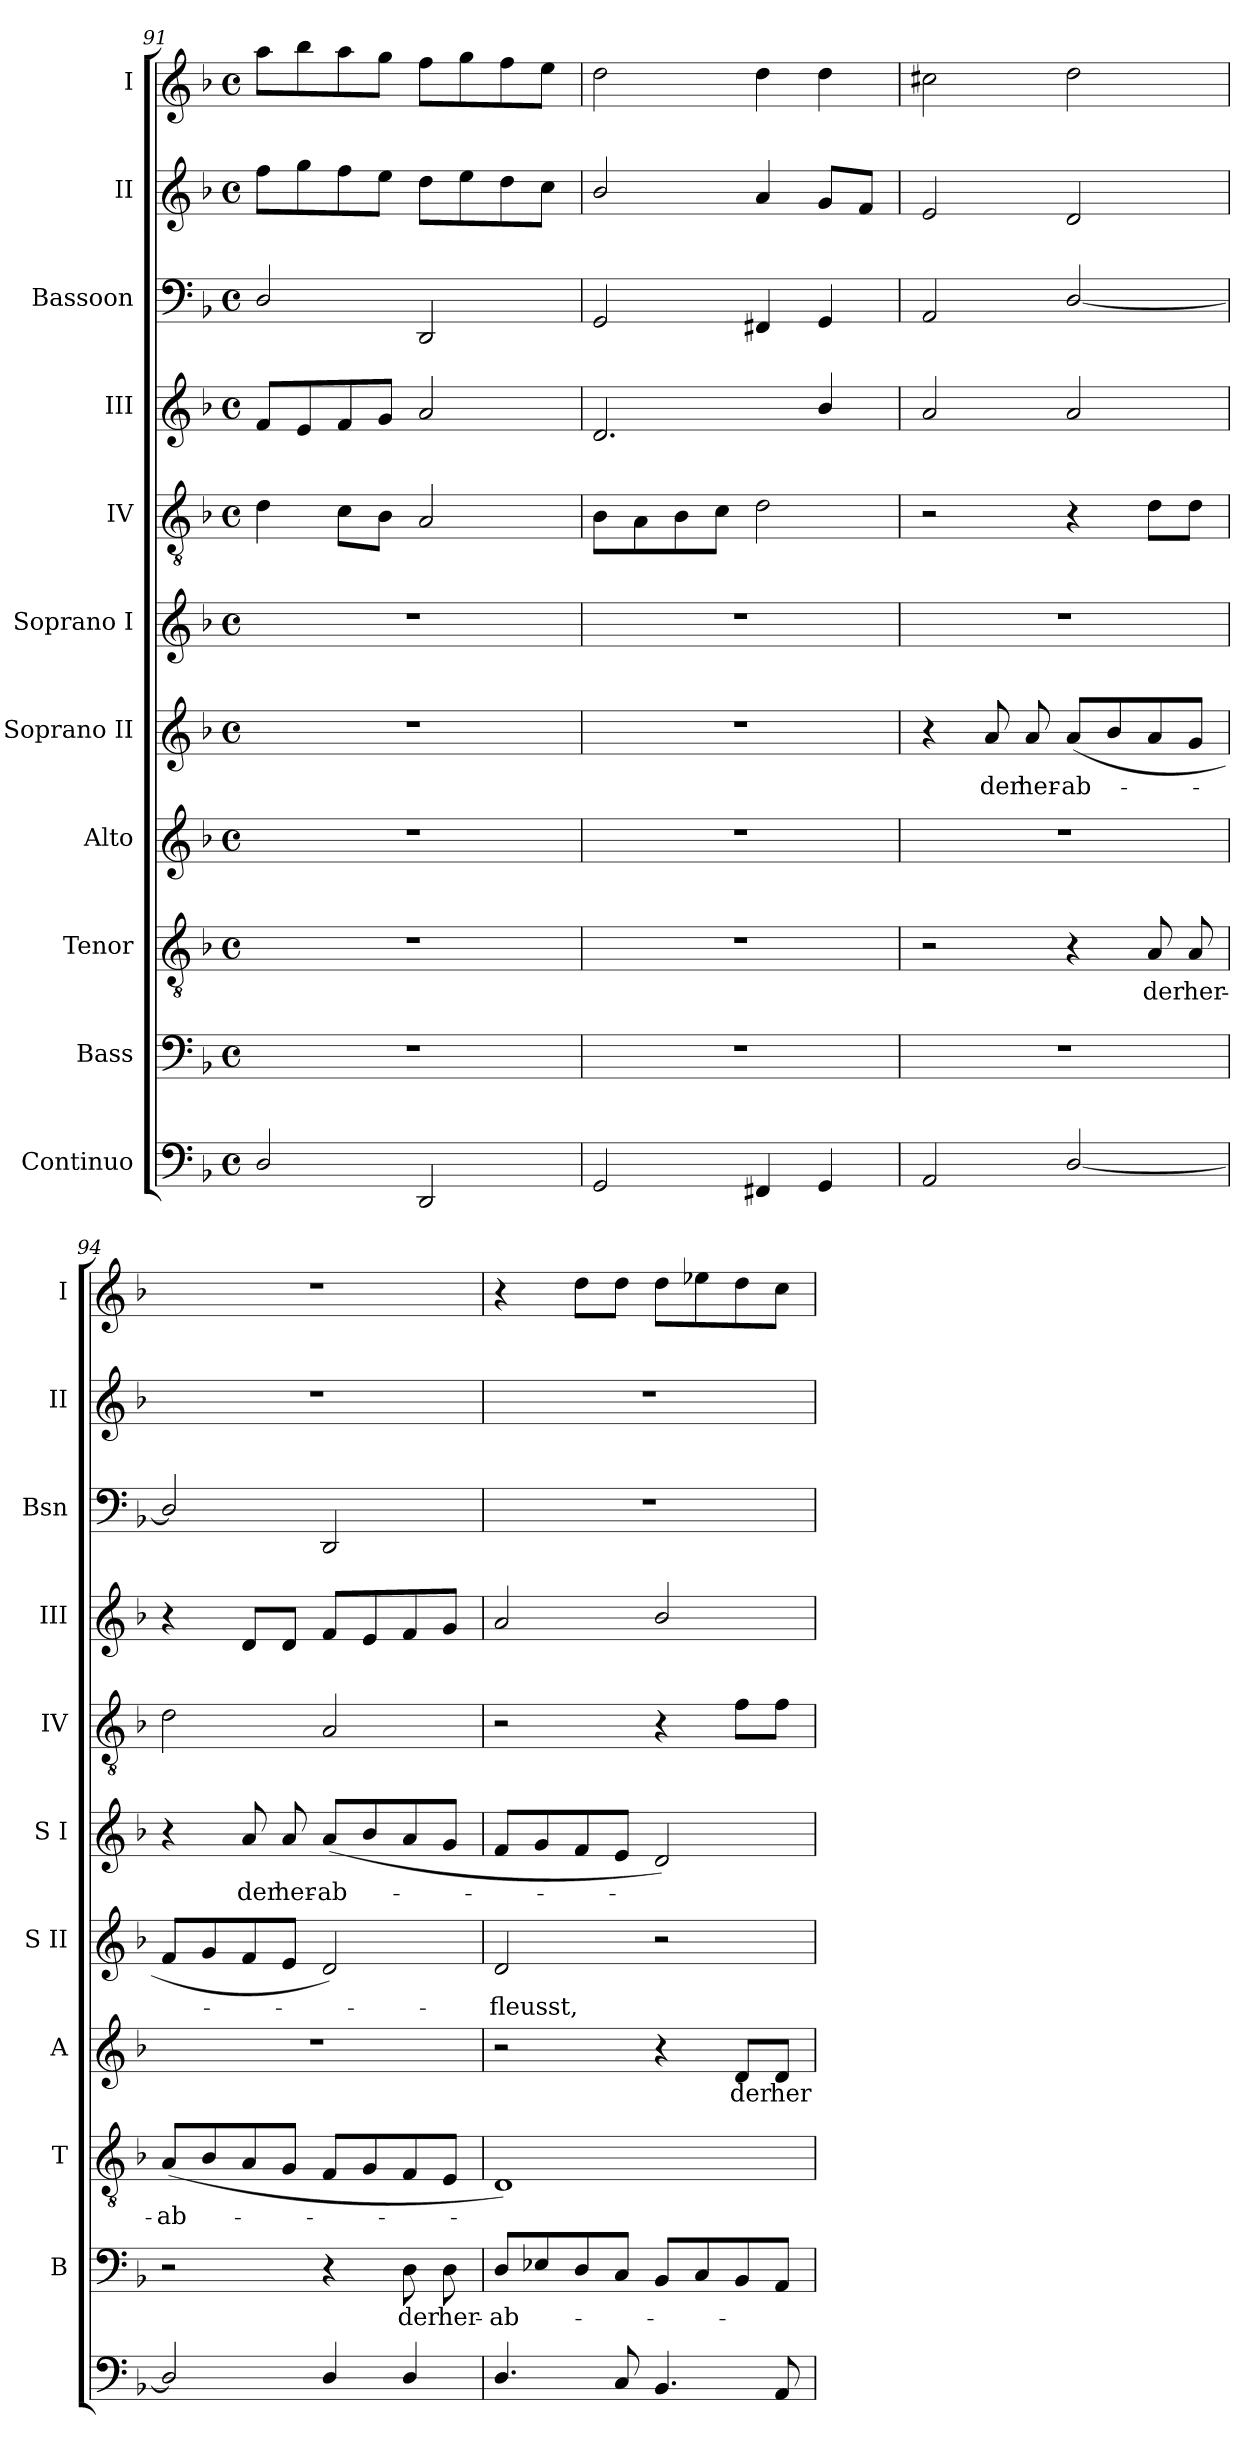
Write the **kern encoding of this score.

**kern	**kern	**text	**kern	**text	**kern	**text	**kern	**text	**kern	**text	**kern	**kern	**kern	**kern	**kern
*part11	*part10	*part10	*part9	*part9	*part8	*part8	*part7	*part7	*part6	*part6	*part5	*part4	*part3	*part2	*part1
*staff11	*staff10	*staff10	*staff9	*staff9	*staff8	*staff8	*staff7	*staff7	*staff6	*staff6	*staff5	*staff4	*staff3	*staff2	*staff1
*I"Continuo	*I"Bass	*	*I"Tenor	*	*I"Alto	*	*I"Soprano II	*	*I"Soprano I	*	*I"IV	*I"III	*I"Bassoon	*I"II	*I"I
*	*I'B	*	*I'T	*	*I'A	*	*I'S II	*	*I'S I	*	*I'IV	*I'III	*I'Bsn	*I'II	*I'I
!!LO:LB:g=z
*clefF4	*clefF4	*	*clefGv2	*	*clefG2	*	*clefG2	*	*clefG2	*	*clefGv2	*clefG2	*clefF4	*clefG2	*clefG2
*k[b-]	*k[b-]	*	*k[b-]	*	*k[b-]	*	*k[b-]	*	*k[b-]	*	*k[b-]	*k[b-]	*k[b-]	*k[b-]	*k[b-]
*F:	*F:	*	*F:	*	*F:	*	*F:	*	*F:	*	*F:	*F:	*F:	*F:	*F:
*M4/4	*M4/4	*	*M4/4	*	*M4/4	*	*M4/4	*	*M4/4	*	*M4/4	*M4/4	*M4/4	*M4/4	*M4/4
*met(c)	*met(c)	*	*met(c)	*	*met(c)	*	*met(c)	*	*met(c)	*	*met(c)	*met(c)	*met(c)	*met(c)	*met(c)
=91	=91	=91	=91	=91	=91	=91	=91	=91	=91	=91	=91	=91	=91	=91	=91
2D/	1r	.	1r	.	1r	.	1r	.	1r	.	4d	8fL	2D/	8ffL	8aaL
.	.	.	.	.	.	.	.	.	.	.	.	8e	.	8gg	8bb-
.	.	.	.	.	.	.	.	.	.	.	8cL	8f	.	8ff	8aa
.	.	.	.	.	.	.	.	.	.	.	8B-J	8gJ	.	8eeJ	8ggJ
2DD	.	.	.	.	.	.	.	.	.	.	2A	2a	2DD	8ddL	8ffL
.	.	.	.	.	.	.	.	.	.	.	.	.	.	8ee	8gg
.	.	.	.	.	.	.	.	.	.	.	.	.	.	8dd	8ff
.	.	.	.	.	.	.	.	.	.	.	.	.	.	8ccJ	8eeJ
=92	=92	=92	=92	=92	=92	=92	=92	=92	=92	=92	=92	=92	=92	=92	=92
2GG	1r	.	1r	.	1r	.	1r	.	1r	.	8B-L	2.d	2GG	2b-/	2dd
.	.	.	.	.	.	.	.	.	.	.	8A	.	.	.	.
.	.	.	.	.	.	.	.	.	.	.	8B-	.	.	.	.
.	.	.	.	.	.	.	.	.	.	.	8cJ	.	.	.	.
4FF#X	.	.	.	.	.	.	.	.	.	.	2d	.	4FF#X	4a	4dd
4GG	.	.	.	.	.	.	.	.	.	.	.	4b-/	4GG	8gL	4dd
.	.	.	.	.	.	.	.	.	.	.	.	.	.	8fJ	.
=93	=93	=93	=93	=93	=93	=93	=93	=93	=93	=93	=93	=93	=93	=93	=93
2AA	1r	.	2r	.	1r	.	4r	.	1r	.	2r	2a	2AA	2e	2cc#X
!	!	!	!	!	!	!	!	!LO:LY:b	!	!	!	!	!	!	!
.	.	.	.	.	.	.	8a	der	.	.	.	.	.	.	.
!	!	!	!	!	!	!	!	!LO:LY:b	!	!	!	!	!	!	!
.	.	.	.	.	.	.	8a	her-	.	.	.	.	.	.	.
!	!	!	!	!	!	!	!	!LO:LY:b	!	!	!	!	!	!	!
[2D/	.	.	4r	.	.	.	(<8aL	-ab-	.	.	4r	2a	[2D/	2d	2dd
.	.	.	.	.	.	.	8b-	.	.	.	.	.	.	.	.
!	!	!	!	!LO:LY:b	!	!	!	!	!	!	!	!	!	!	!
.	.	.	8A	der	.	.	8a	.	.	.	8dL	.	.	.	.
!	!	!	!	!LO:LY:b	!	!	!	!	!	!	!	!	!	!	!
.	.	.	8A	her-	.	.	8gJ	.	.	.	8dJ	.	.	.	.
=94	=94	=94	=94	=94	=94	=94	=94	=94	=94	=94	=94	=94	=94	=94	=94
!	!	!	!	!LO:LY:b	!	!	!	!	!	!	!	!	!	!	!
2D/]	2r	.	(<8AL	-ab-	1r	.	8fL	.	4r	.	2d	4r	2D/]	1r	1r
.	.	.	8B-	.	.	.	8g	.	.	.	.	.	.	.	.
!	!	!	!	!	!	!	!	!	!	!LO:LY:b	!	!	!	!	!
.	.	.	8A	.	.	.	8f	.	8a	der	.	8dL	.	.	.
!	!	!	!	!	!	!	!	!	!	!LO:LY:b	!	!	!	!	!
.	.	.	8GJ	.	.	.	8eJ	.	8a	her-	.	8dJ	.	.	.
!	!	!	!	!	!	!	!	!	!	!LO:LY:b	!	!	!	!	!
4D/	4r	.	8FL	.	.	.	2d)	.	(<8aL	-ab-	2A	8fL	2DD	.	.
.	.	.	8G	.	.	.	.	.	8b-	.	.	8e	.	.	.
!	!	!LO:LY:b	!	!	!	!	!	!	!	!	!	!	!	!	!
4D/	8D	der	8F	.	.	.	.	.	8a	.	.	8f	.	.	.
!	!	!LO:LY:b	!	!	!	!	!	!	!	!	!	!	!	!	!
.	8D	her-	8EJ	.	.	.	.	.	8gJ	.	.	8gJ	.	.	.
=95	=95	=95	=95	=95	=95	=95	=95	=95	=95	=95	=95	=95	=95	=95	=95
!	!	!LO:LY:b	!	!	!	!	!	!LO:LY:b	!	!	!	!	!	!	!
4.D/	8D/L	-ab-	1D)	.	2r	.	2d	fleusst,	8fL	.	2r	2a	1r	1r	4r
.	8E-X/	.	.	.	.	.	.	.	8g	.	.	.	.	.	.
.	8D/	.	.	.	.	.	.	.	8f	.	.	.	.	.	8ddL
8C	8CJ	.	.	.	.	.	.	.	8eJ	.	.	.	.	.	8ddJ
4.BB-	8BB-L	.	.	.	4r	.	2r	.	2d)	.	4r	2b-/	.	.	8ddL
.	8C	.	.	.	.	.	.	.	.	.	.	.	.	.	8ee-X
!	!	!	!	!	!	!LO:LY:b	!	!	!	!	!	!	!	!	!
.	8BB-	.	.	.	8d/L	der	.	.	.	.	8fL	.	.	.	8dd
!	!	!	!	!	!	!LO:LY:b	!	!	!	!	!	!	!	!	!
8AA	8AAJ	.	.	.	8d/J	her-	.	.	.	.	8fJ	.	.	.	8ccJ
=	=	=	=	=	=	=	=	=	=	=	=	=	=	=	=
*-	*-	*-	*-	*-	*-	*-	*-	*-	*-	*-	*-	*-	*-	*-	*-
